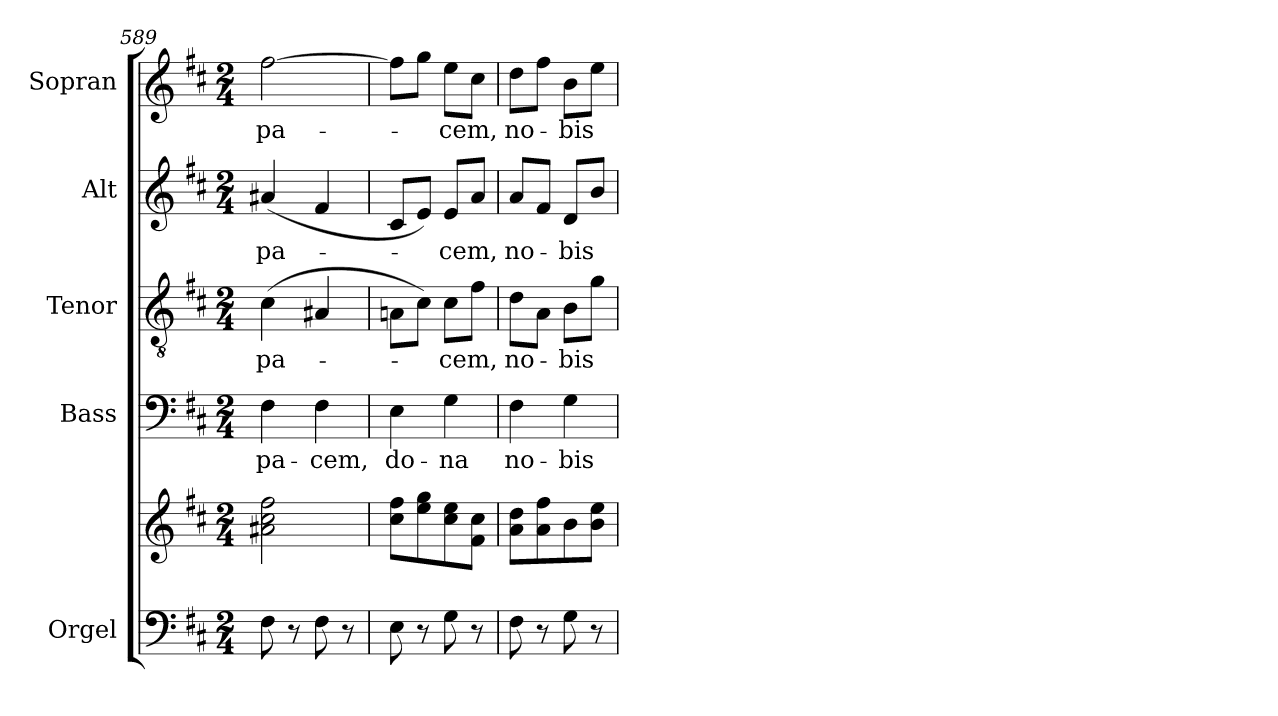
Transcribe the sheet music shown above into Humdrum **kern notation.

**kern	**kern	**kern	**text	**kern	**text	**kern	**text	**kern	**text
*part5	*part5	*part4	*part4	*part3	*part3	*part2	*part2	*part1	*part1
*staff6	*staff5	*staff4	*staff4	*staff3	*staff3	*staff2	*staff2	*staff1	*staff1
*I"Orgel	*	*I"Bass	*	*I"Tenor	*	*I"Alt	*	*I"Sopran	*
*I'Org.	*	*I'B.	*	*I'T.	*	*I'A.	*	*I'S.	*
!!LO:PB:g=z
*clefF4	*clefG2	*clefF4	*	*clefGv2	*	*clefG2	*	*clefG2	*
*k[f#c#]	*k[f#c#]	*k[f#c#]	*	*k[f#c#]	*	*k[f#c#]	*	*k[f#c#]	*
*D:	*D:	*D:	*	*D:	*	*D:	*	*D:	*
*M2/4	*M2/4	*M2/4	*	*M2/4	*	*M2/4	*	*M2/4	*
=589	=589	=589	=589	=589	=589	=589	=589	=589	=589
!	!	!	!LO:LY:b	!	!LO:LY:b	!	!LO:LY:b	!	!LO:LY:b
8F#\	2a#X\ 2cc#\ 2ff#\	4F#\	pa-	(>4c#\	pa-	(<4a#X/	pa-	[2ff#\	pa-
8r	.	.	.	.	.	.	.	.	.
!	!	!	!LO:LY:b	!	!	!	!	!	!
8F#\	.	4F#\	-cem,	4A#X/	.	4f#/	.	.	.
8r	.	.	.	.	.	.	.	.	.
=590	=590	=590	=590	=590	=590	=590	=590	=590	=590
!	!	!	!LO:LY:b	!	!	!	!	!	!
8E\	8cc#\ 8ff#\L	4E\	do-	8An\L	.	8c#/L	.	8ff#\L]	.
8r	8ee\ 8gg\	.	.	8c#\J)	.	8e/J)	.	8gg\J	.
!	!	!	!LO:LY:b	!	!LO:LY:b	!	!LO:LY:b	!	!LO:LY:b
8G\	8cc#\ 8ee\	4G\	-na	8c#\L	-cem,	8e/L	-cem,	8ee\L	-cem,
8r	8f#\ 8cc#\J	.	.	8f#\J	.	8a/J	.	8cc#\J	.
=591	=591	=591	=591	=591	=591	=591	=591	=591	=591
!	!	!	!LO:LY:b	!	!LO:LY:b	!	!LO:LY:b	!	!LO:LY:b
8F#\	8a\ 8dd\L	4F#\	no-	8d\L	no-	8a/L	no-	8dd\L	no-
8r	8a\ 8ff#\	.	.	8A\J	.	8f#/J	.	8ff#\J	.
!	!	!	!LO:LY:b	!	!LO:LY:b	!	!LO:LY:b	!	!LO:LY:b
8G\	8b\	4G\	-bis	8B\L	-bis	8d/L	-bis	8b\L	-bis
8r	8b\ 8ee\J	.	.	8g\J	.	8b/J	.	8ee\J	.
=	=	=	=	=	=	=	=	=	=
*-	*-	*-	*-	*-	*-	*-	*-	*-	*-
